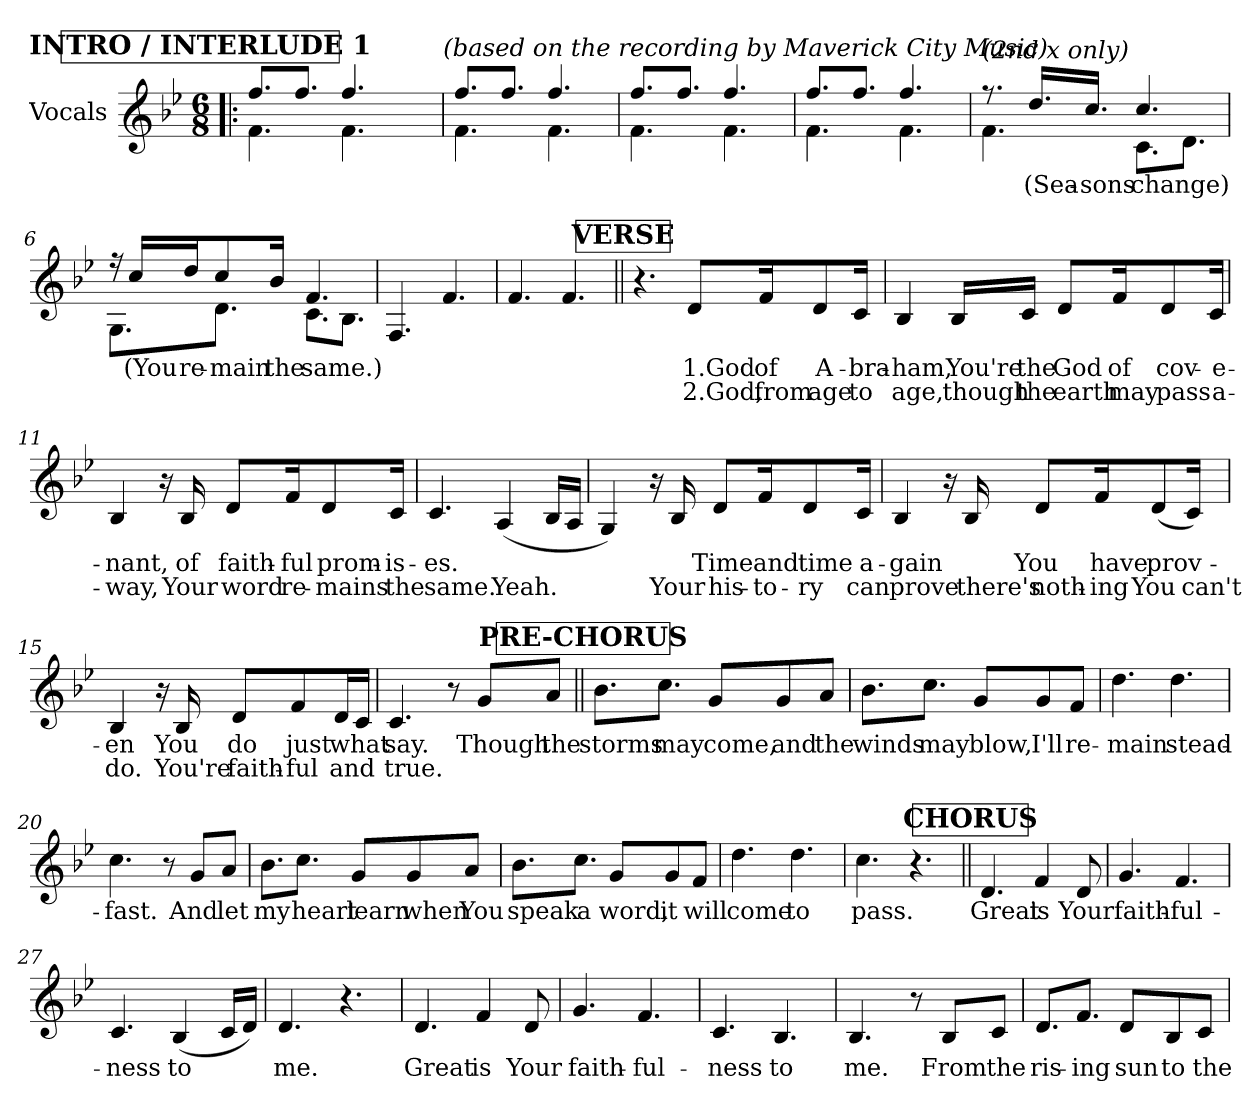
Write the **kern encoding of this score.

**kern	**text	**text
*part1	*part1	*part1
*staff1	*staff1	*staff1
*I"Vocals	*	*
*clefG2	*	*
*k[b-e-]	*	*
*B-:	*	*
*M6/8	*	*
*MM86	*	*
!!LO:REH:place=s1:a:B:t=INTRO / INTERLUDE 1
=1!|:	=1!|:	=1!|:
*^	*	*
8.ff!/L	4.f!\	.	.
8.ff!/J	.	.	.
4.ff!/	4.f!\	.	.
16.ryy	16.ryy	.	.
!	!LO:TX:a:i:t=(based on the recording by Maverick City Music)	!	!
=2	=2	=2	=2
8.ff!/L	4.f!\	.	.
8.ff!/J	.	.	.
4.ff!/	4.f!\	.	.
=3	=3	=3	=3
8.ff!/L	4.f!\	.	.
8.ff!/J	.	.	.
4.ff!/	4.f!\	.	.
=4	=4	=4	=4
8.ff!/L	4.f!\	.	.
8.ff!/J	.	.	.
4.ff!/	4.f!\	.	.
=5	=5	=5	=5
!LO:TX:a:i:t=(2nd x only)	!	!	!
8.rff	4.f!\	.	.
!	!	!LO:LY:b	!
16.dd/LL	.	(Sea-	.
!	!	!LO:LY:b	!
16.cc/JJ	.	-sons	.
!	!	!LO:LY:b	!
4.cc/	8.c!\L	change)	.
.	8.d!\J	.	.
!!LO:LB:g=z	!!
=6	=6	=6	=6
16rff	8.G!\L	.	.
!	!	!LO:LY:b	!
16cc/LL	.	(You	.
!	!	!LO:LY:b	!
16dd/J	.	re-	.
!	!	!LO:LY:b	!
8cc/	8.d!\J	-main	.
!	!	!LO:LY:b	!
16b-/Jk	.	the	.
!	!	!LO:LY:b	!
4.f/	8.c!\L	same.)	.
.	8.B-!\J	.	.
*v	*v	*	*
=7	=7	=7
4.F!/	.	.
4.f!/	.	.
=8	=8	=8
4.f!/	.	.
4.f!/	.	.
!!LO:REH:place=s1:a:B:t=VERSE
=9||	=9||	=9||
4.r	.	.
!	!LO:LY:b	!LO:LY:b
8d/L	1.God	2.God,
!	!LO:LY:b	!LO:LY:b
16f/k	of	from
!	!LO:LY:b	!LO:LY:b
8d/	A-	age
!	!LO:LY:b	!LO:LY:b
16c/Jk	-bra-	to
!!LO:LB:g=z
=10	=10	=10
!	!LO:LY:b	!LO:LY:b
4B-/	-ham,	age,
!	!LO:LY:b	!LO:LY:b
16B-/LL	You're	though
!	!LO:LY:b	!LO:LY:b
16c/JJ	the	the
!	!LO:LY:b	!LO:LY:b
8d/L	God	earth
!	!LO:LY:b	!LO:LY:b
16f/k	of	may
!	!LO:LY:b	!LO:LY:b
8d/	cov-	pass
!	!LO:LY:b	!LO:LY:b
16c/Jk	-e-	a-
=11	=11	=11
!	!LO:LY:b	!LO:LY:b
4B-/	-nant,	-way,
16r	.	.
!	!LO:LY:b	!LO:LY:b
16B-/	of	Your
!	!LO:LY:b	!LO:LY:b
8d/L	faith-	word
!	!LO:LY:b	!LO:LY:b
16f/k	-ful	re-
!	!LO:LY:b	!LO:LY:b
8d/	prom-	-mains
!	!LO:LY:b	!LO:LY:b
16c/Jk	-is-	the
=12	=12	=12
!	!LO:LY:b	!LO:LY:b
4.c/	-es.	same.
!	!	!LO:LY:b
(<4A!/	.	Yeah.
16B-!/LL	.	.
16A!/JJ	.	.
!!LO:LB:g=z
=13	=13	=13
4G!/)	.	.
16r	.	.
!	!	!LO:LY:b
16B-!/	.	Your
!	!LO:LY:b	!LO:LY:b
8d/L	Time	his-
!	!LO:LY:b	!LO:LY:b
16f/k	and	-to-
!	!LO:LY:b	!LO:LY:b
8d/	time	-ry
!	!LO:LY:b	!LO:LY:b
16c/Jk	a-	can
=14	=14	=14
!	!LO:LY:b	!LO:LY:b
4B-/	-gain	prove
16r	.	.
!	!	!LO:LY:b
16B-!/	.	there's
!	!LO:LY:b	!LO:LY:b
8d/L	You	noth-
!	!LO:LY:b	!LO:LY:b
16f/k	have	-ing
!	!LO:LY:b	!LO:LY:b
(<8d/	prov-	You
!	!	!LO:LY:b
16c/Jk)	.	can't
!!LO:LB:g=z
=15	=15	=15
!	!LO:LY:b	!LO:LY:b
4B-/	-en	do.
16r	.	.
!	!LO:LY:b	!LO:LY:b
16B-/	You	You're
!	!LO:LY:b	!LO:LY:b
8d/L	do	faith-
!	!LO:LY:b	!LO:LY:b
8f/	just	-ful
!	!LO:LY:b	!LO:LY:b
16d/L	what	and
16c/JJ	.	.
=16	=16	=16
!	!LO:LY:b	!LO:LY:b
4.c/	say.	true.
8r	.	.
!	!LO:LY:b	!
8g/L	Though	.
!	!LO:LY:b	!
8a/J	the	.
!!LO:REH:place=s1:a:B:t=PRE-CHORUS
=17||	=17||	=17||
!	!LO:LY:b	!
8.b-\L	storms	.
!	!LO:LY:b	!
8.cc\J	may	.
!	!LO:LY:b	!
8g/L	come,	.
!	!LO:LY:b	!
8g/	and	.
!	!LO:LY:b	!
8a/J	the	.
!!LO:LB:g=z
=18	=18	=18
!	!LO:LY:b	!
8.b-\L	winds	.
!	!LO:LY:b	!
8.cc\J	may	.
!	!LO:LY:b	!
8g/L	blow,	.
!	!LO:LY:b	!
8g/	I'll	.
!	!LO:LY:b	!
8f/J	re-	.
=19	=19	=19
!	!LO:LY:b	!
4.dd\	-main	.
!	!LO:LY:b	!
4.dd\	stead-	.
=20	=20	=20
!	!LO:LY:b	!
4.cc\	-fast.	.
8r	.	.
!	!LO:LY:b	!
8g/L	And	.
!	!LO:LY:b	!
8a/J	let	.
=21	=21	=21
!	!LO:LY:b	!
8.b-\L	my	.
!	!LO:LY:b	!
8.cc\J	heart	.
!	!LO:LY:b	!
8g/L	learn	.
!	!LO:LY:b	!
8g/	when	.
!	!LO:LY:b	!
8a/J	You	.
!!LO:PB:g=z
=22	=22	=22
!	!LO:LY:b	!
8.b-\L	speak	.
!	!LO:LY:b	!
8.cc\J	a	.
!	!LO:LY:b	!
8g/L	word,	.
!	!LO:LY:b	!
8g/	it	.
!	!LO:LY:b	!
8f/J	will	.
=23	=23	=23
!	!LO:LY:b	!
4.dd\	come	.
!	!LO:LY:b	!
4.dd\	to	.
=24	=24	=24
!	!LO:LY:b	!
4.cc\	pass.	.
4.r	.	.
!!LO:REH:place=s1:a:B:t=CHORUS
=25||	=25||	=25||
!	!LO:LY:b	!
4.d/	Great	.
!	!LO:LY:b	!
4f/	is	.
!	!LO:LY:b	!
8d/	Your	.
=26	=26	=26
!	!LO:LY:b	!
4.g/	faith-	.
!	!LO:LY:b	!
4.f/	-ful-	.
=27	=27	=27
!	!LO:LY:b	!
4.c/	-ness	.
!	!LO:LY:b	!
(<4B-/	to	.
16c/LL	.	.
16d/JJ)	.	.
=28	=28	=28
!	!LO:LY:b	!
4.d/	me.	.
4.r	.	.
!!LO:LB:g=z
=29	=29	=29
!	!LO:LY:b	!
4.d/	Great	.
!	!LO:LY:b	!
4f/	is	.
!	!LO:LY:b	!
8d/	Your	.
=30	=30	=30
!	!LO:LY:b	!
4.g/	faith-	.
!	!LO:LY:b	!
4.f/	-ful-	.
=31	=31	=31
!	!LO:LY:b	!
4.c/	-ness	.
!	!LO:LY:b	!
4.B-/	to	.
=32	=32	=32
!	!LO:LY:b	!
4.B-/	me.	.
8r	.	.
!	!LO:LY:b	!
8B-/L	From	.
!	!LO:LY:b	!
8c/J	the	.
=33	=33	=33
!	!LO:LY:b	!
8.d/L	ris-	.
!	!LO:LY:b	!
8.f/J	-ing	.
!	!LO:LY:b	!
8d/L	sun	.
!	!LO:LY:b	!
8B-/	to	.
!	!LO:LY:b	!
8c/J	the	.
=	=	=
*-	*-	*-
